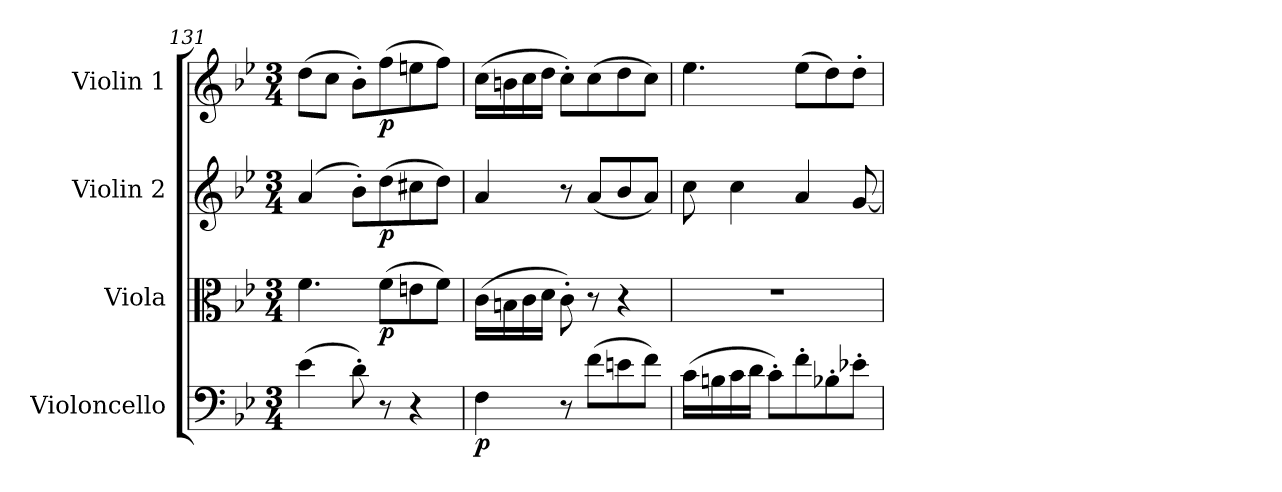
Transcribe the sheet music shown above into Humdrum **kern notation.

**kern	**dynam	**kern	**dynam	**kern	**dynam	**kern	**dynam
*part4	*part4	*part3	*part3	*part2	*part2	*part1	*part1
*staff4	*staff4	*staff3	*staff3	*staff2	*staff2	*staff1	*staff1
*I"Violoncello	*	*I"Viola	*	*I"Violin 2	*	*I"Violin 1	*
*I'Vc	*	*I'Vla	*	*I'Vln	*	*I'Vln	*
*clefF4	*	*clefC3	*	*clefG2	*	*clefG2	*
*k[b-e-]	*	*k[b-e-]	*	*k[b-e-]	*	*k[b-e-]	*
*M3/4	*	*M3/4	*	*M3/4	*	*M3/4	*
=131	=131	=131	=131	=131	=131	=131	=131
(>4e-\	.	4.f\	.	(>4a/	.	(>8dd\L	.
.	.	.	.	.	.	8cc\J	.
8d'\)	.	.	.	8b-'\L)	.	8b-'\L)	.
!	!	!	!LO:DY:b	!	!LO:DY:b	!	!LO:DY:b
8r	.	(>8f\L	p	(>8dd\	p	(>8ff\	p
4r	.	8en\	.	8cc#X\	.	8een\	.
.	.	8f\J)	.	8dd\J)	.	8ff\J)	.
=132	=132	=132	=132	=132	=132	=132	=132
!	!LO:DY:b	!	!	!	!	!	!
4F\	p	(>16c\LL	.	4a/	.	(>16cc\LL	.
.	.	16Bn\	.	.	.	16bn\	.
.	.	16c\	.	.	.	16cc\	.
.	.	16d\JJ	.	.	.	16dd\JJ	.
8r	.	8c'\)	.	8r	.	8cc'\L)	.
(>8f\L	.	8r	.	(<8a/L	.	(>8cc\	.
8en\	.	4r	.	8b-/	.	8dd\	.
8f\J)	.	.	.	8a/J)	.	8cc\J)	.
=133	=133	=133	=133	=133	=133	=133	=133
(>16c\LL	.	2.r	.	8cc\	.	4.ee-\	.
16Bn\	.	.	.	.	.	.	.
16c\	.	.	.	4cc\	.	.	.
16d\JJ	.	.	.	.	.	.	.
8c'\L)	.	.	.	.	.	.	.
8f'\	.	.	.	4a/	.	(>8ee-\L	.
8B-X'\	.	.	.	.	.	8dd\)	.
8e-X'\J	.	.	.	[8g/	.	8dd'\J	.
=	=	=	=	=	=	=	=
*-	*-	*-	*-	*-	*-	*-	*-
